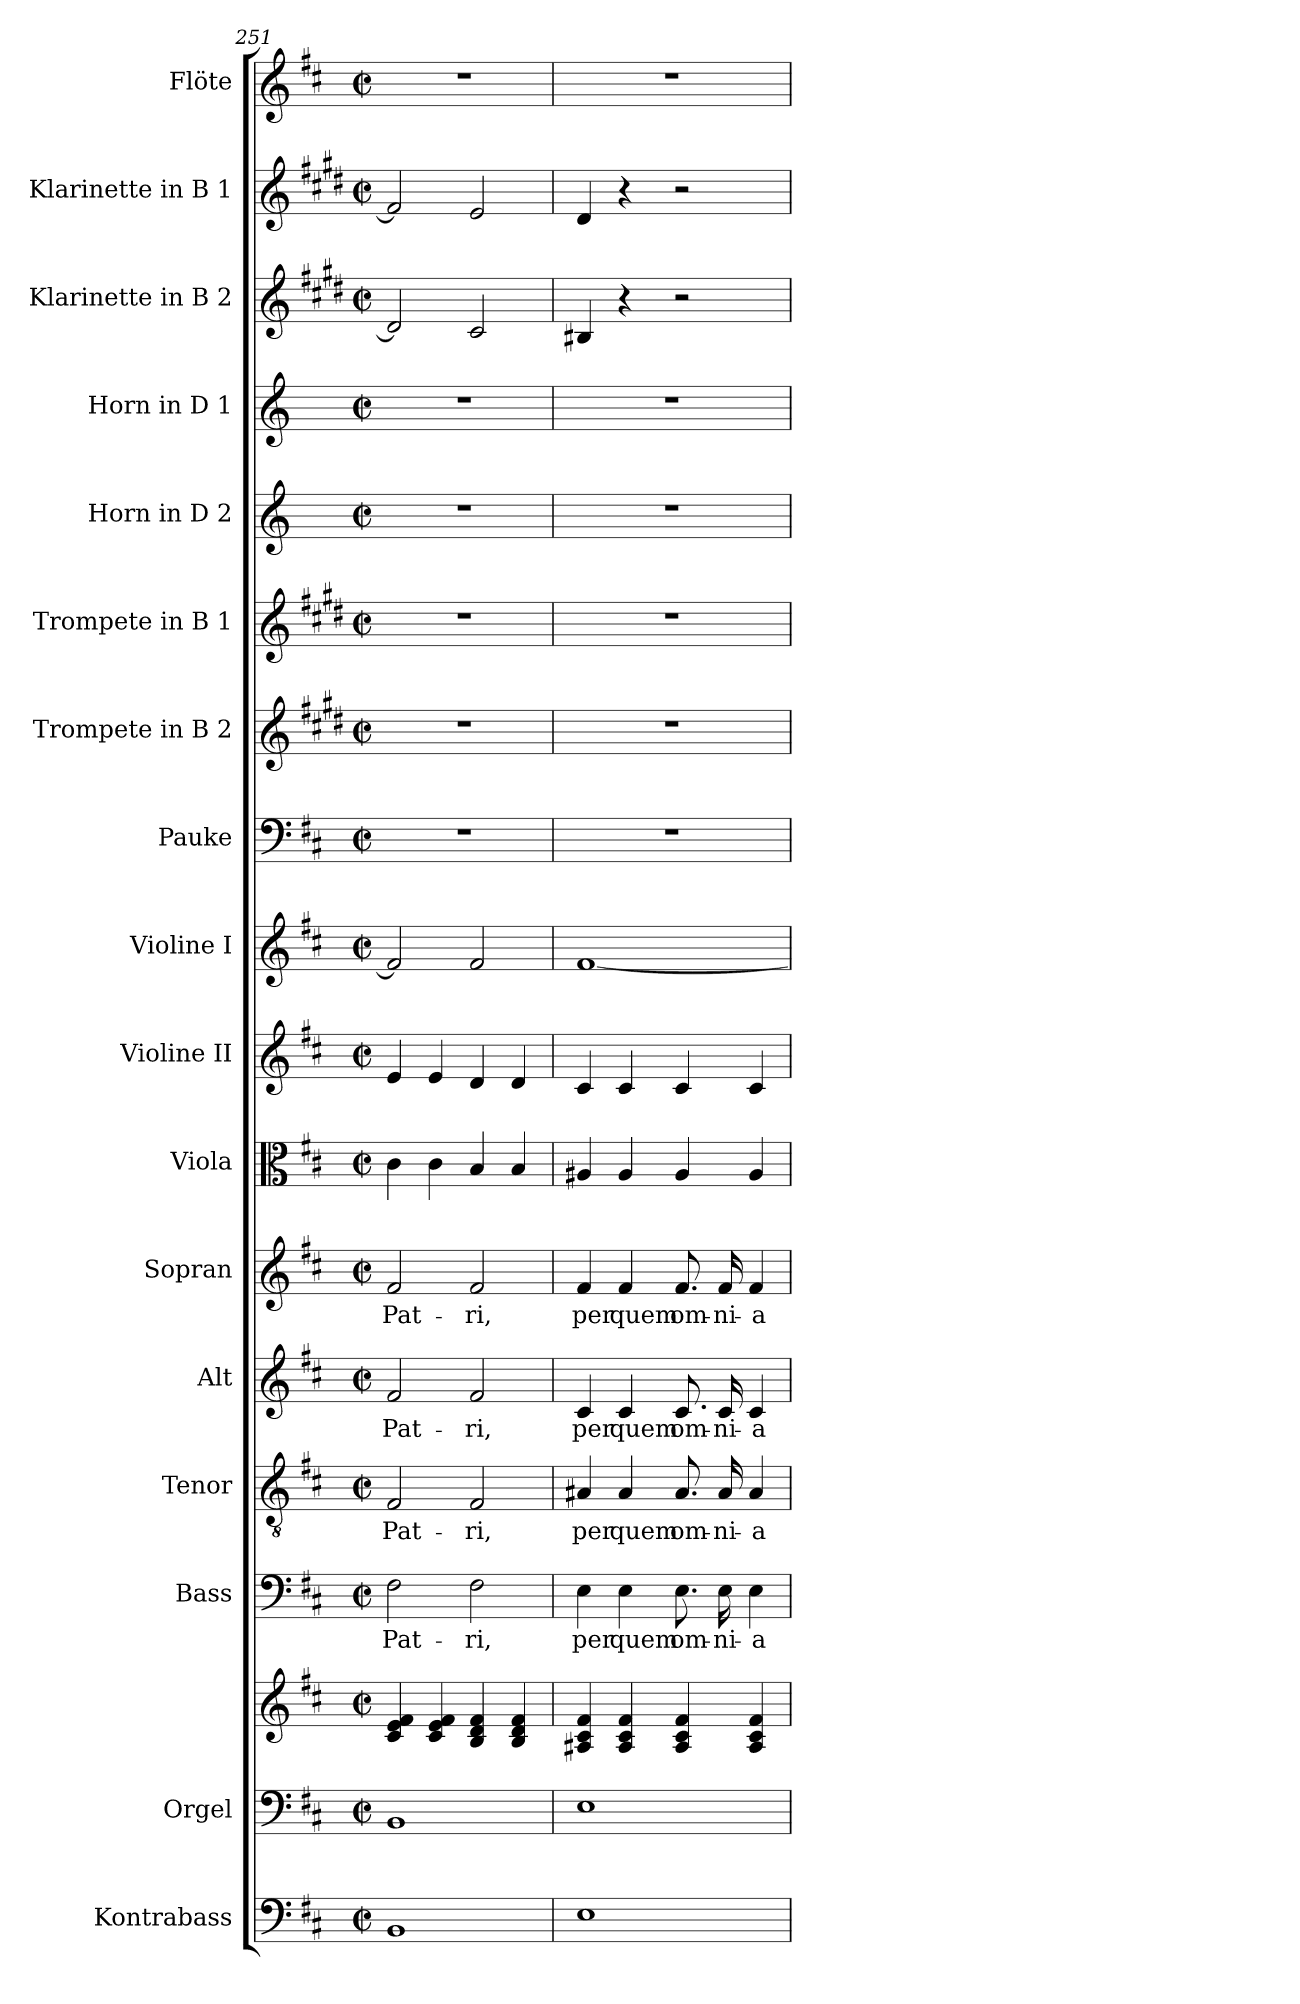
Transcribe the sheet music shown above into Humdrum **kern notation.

**kern	**kern	**kern	**kern	**text	**kern	**text	**kern	**text	**kern	**text	**kern	**kern	**kern	**kern	**kern	**kern	**kern	**kern	**kern	**kern	**kern
*part17	*part16	*part16	*part15	*part15	*part14	*part14	*part13	*part13	*part12	*part12	*part11	*part10	*part9	*part8	*part7	*part6	*part5	*part4	*part3	*part2	*part1
*staff18	*staff17	*staff16	*staff15	*staff15	*staff14	*staff14	*staff13	*staff13	*staff12	*staff12	*staff11	*staff10	*staff9	*staff8	*staff7	*staff6	*staff5	*staff4	*staff3	*staff2	*staff1
*I"Kontrabass	*I"Orgel	*	*I"Bass	*	*I"Tenor	*	*I"Alt	*	*I"Sopran	*	*I"Viola	*I"Violine II	*I"Violine I	*I"Pauke	*I"Trompete in B 2	*I"Trompete in B 1	*I"Horn in D 2	*I"Horn in D 1	*I"Klarinette in B 2	*I"Klarinette in B 1	*I"Flöte
*I'Kb.	*I'Org.	*	*I'B	*	*I'T	*	*I'A	*	*I'S	*	*I'Vla.	*I'Vl. II	*I'Vl. I	*I'Pk.	*I'Trp. 2	*I'Trp. 1	*I'Hrn. 2	*I'Hrn. 1	*I'Kl. 2	*I'Kl. 1	*I'Fl.
*clefF4	*clefF4	*clefG2	*clefF4	*	*clefGv2	*	*clefG2	*	*clefG2	*	*clefC3	*clefG2	*clefG2	*clefF4	*clefG2	*clefG2	*clefG2	*clefG2	*clefG2	*clefG2	*clefG2
*ITrd7c12	*	*	*	*	*	*	*	*	*	*	*	*	*	*	*ITrd1c2	*ITrd1c2	*ITrd-1c-2	*ITrd-1c-2	*ITrd1c2	*ITrd1c2	*
*k[f#c#]	*k[f#c#]	*k[f#c#]	*k[f#c#]	*	*k[f#c#]	*	*k[f#c#]	*	*k[f#c#]	*	*k[f#c#]	*k[f#c#]	*k[f#c#]	*k[f#c#]	*k[f#c#]	*k[f#c#]	*k[f#c#]	*k[f#c#]	*k[f#c#]	*k[f#c#]	*k[f#c#]
*D:	*D:	*D:	*D:	*	*D:	*	*D:	*	*D:	*	*D:	*D:	*D:	*D:	*D:	*D:	*D:	*D:	*D:	*D:	*D:
*M2/2	*M2/2	*M2/2	*M2/2	*	*M2/2	*	*M2/2	*	*M2/2	*	*M2/2	*M2/2	*M2/2	*M2/2	*M2/2	*M2/2	*M2/2	*M2/2	*M2/2	*M2/2	*M2/2
*met(c|)	*met(c|)	*met(c|)	*met(c|)	*	*met(c|)	*	*met(c|)	*	*met(c|)	*	*met(c|)	*met(c|)	*met(c|)	*met(c|)	*met(c|)	*met(c|)	*met(c|)	*met(c|)	*met(c|)	*met(c|)	*met(c|)
=251	=251	=251	=251	=251	=251	=251	=251	=251	=251	=251	=251	=251	=251	=251	=251	=251	=251	=251	=251	=251	=251
!	!	!	!	!LO:LY:b	!	!LO:LY:b	!	!LO:LY:b	!	!LO:LY:b	!	!	!	!	!	!	!	!	!	!	!
1BBB	1BB	4c#/ 4e/ 4f#/	2F#\	Pat-	2F#/	Pat-	2f#/	Pat-	2f#/	Pat-	4c#\	4e/	2f#/]	1r	1r	1r	1r	1r	2c#/]	2e/]	1r
.	.	4c#/ 4e/ 4f#/	.	.	.	.	.	.	.	.	4c#\	4e/	.	.	.	.	.	.	.	.	.
!	!	!	!	!LO:LY:b	!	!LO:LY:b	!	!LO:LY:b	!	!LO:LY:b	!	!	!	!	!	!	!	!	!	!	!
.	.	4B/ 4d/ 4f#/	2F#\	-ri,	2F#/	-ri,	2f#/	-ri,	2f#/	-ri,	4B/	4d/	2f#/	.	.	.	.	.	2B/	2d/	.
.	.	4B/ 4d/ 4f#/	.	.	.	.	.	.	.	.	4B/	4d/	.	.	.	.	.	.	.	.	.
=252	=252	=252	=252	=252	=252	=252	=252	=252	=252	=252	=252	=252	=252	=252	=252	=252	=252	=252	=252	=252	=252
!	!	!	!	!LO:LY:b	!	!LO:LY:b	!	!LO:LY:b	!	!LO:LY:b	!	!	!	!	!	!	!	!	!	!	!
1EE	1E	4A#X/ 4c#/ 4f#/	4E\	per	4A#X/	per	4c#/	per	4f#/	per	4A#X/	4c#/	[1f#	1r	1r	1r	1r	1r	4A#X/	4c#/	1r
!	!	!	!	!LO:LY:b	!	!LO:LY:b	!	!LO:LY:b	!	!LO:LY:b	!	!	!	!	!	!	!	!	!	!	!
.	.	4A#/ 4c#/ 4f#/	4E\	quem	4A#/	quem	4c#/	quem	4f#/	quem	4A#/	4c#/	.	.	.	.	.	.	4r	4r	.
!	!	!	!	!LO:LY:b	!	!LO:LY:b	!	!LO:LY:b	!	!LO:LY:b	!	!	!	!	!	!	!	!	!	!	!
.	.	4A#/ 4c#/ 4f#/	8.E\	om-	8.A#/	om-	8.c#/	om-	8.f#/	om-	4A#/	4c#/	.	.	.	.	.	.	2r	2r	.
!	!	!	!	!LO:LY:b	!	!LO:LY:b	!	!LO:LY:b	!	!LO:LY:b	!	!	!	!	!	!	!	!	!	!	!
.	.	.	16E\	-ni-	16A#/	-ni-	16c#/	-ni-	16f#/	-ni-	.	.	.	.	.	.	.	.	.	.	.
!	!	!	!	!LO:LY:b	!	!LO:LY:b	!	!LO:LY:b	!	!LO:LY:b	!	!	!	!	!	!	!	!	!	!	!
.	.	4A#/ 4c#/ 4f#/	4E\	-a	4A#/	-a	4c#/	-a	4f#/	-a	4A#/	4c#/	.	.	.	.	.	.	.	.	.
=	=	=	=	=	=	=	=	=	=	=	=	=	=	=	=	=	=	=	=	=	=
*-	*-	*-	*-	*-	*-	*-	*-	*-	*-	*-	*-	*-	*-	*-	*-	*-	*-	*-	*-	*-	*-
